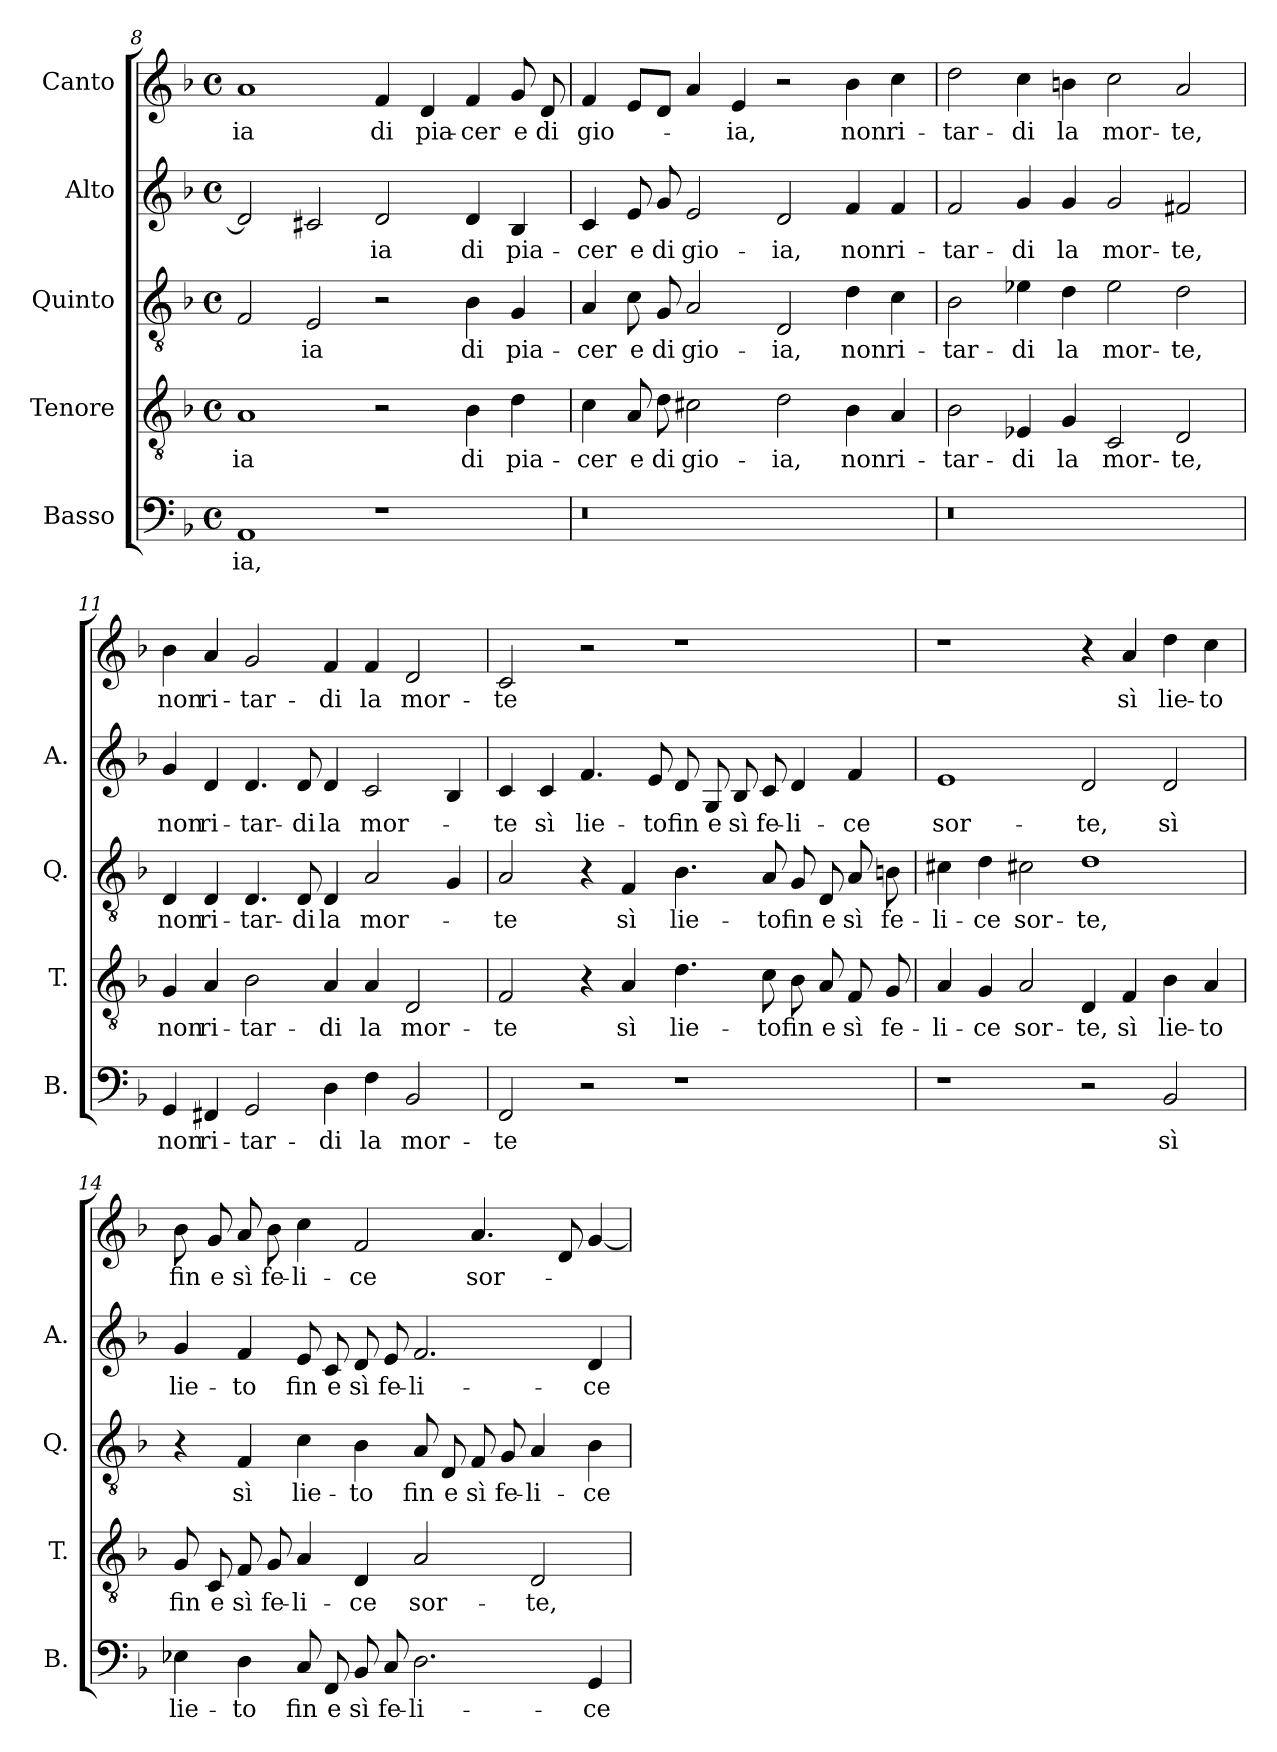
**kern	**text	**kern	**text	**kern	**text	**kern	**text	**kern	**text
*part5	*part5	*part4	*part4	*part3	*part3	*part2	*part2	*part1	*part1
*staff5	*staff5	*staff4	*staff4	*staff3	*staff3	*staff2	*staff2	*staff1	*staff1
*I"Basso	*	*I"Tenore	*	*I"Quinto	*	*I"Alto	*	*I"Canto	*
*I'B.	*	*I'T.	*	*I'Q.	*	*I'A.	*	*	*
*clefF4	*	*clefGv2	*	*clefGv2	*	*clefG2	*	*clefG2	*
*k[b-]	*	*k[b-]	*	*k[b-]	*	*k[b-]	*	*k[b-]	*
*F:	*	*F:	*	*F:	*	*F:	*	*F:	*
*M4/4	*	*M4/4	*	*M4/4	*	*M4/4	*	*M4/4	*
*met(c)	*	*met(c)	*	*met(c)	*	*met(c)	*	*met(c)	*
=8	=8	=8	=8	=8	=8	=8	=8	=8	=8
1AA/	-ia,	1A/	-ia	2F/	.	2d/]	.	1a/	-ia
.	.	.	.	2E/	-ia	2c#X/	.	.	.
1r	.	2r	.	2r	.	2d/	-ia	4f/	di
.	.	.	.	.	.	.	.	4d/	pia-
.	.	4B-\	di	4B-\	di	4d/	di	4f/	-cer
.	.	4d\	pia-	4G/	pia-	4B-/	pia-	8g/	e
.	.	.	.	.	.	.	.	8d/	di
=9	=9	=9	=9	=9	=9	=9	=9	=9	=9
!LO:N:vis=0	!	!	!	!	!	!	!	!	!
1r	.	4c\	-cer	4A/	-cer	4c/	-cer	4f/	gio-
.	.	8A/	e	8c\	e	8e/	e	8e/L	.
.	.	8d\	di	8G/	di	8g/	di	8d/J	.
.	.	2c#X\	gio-	2A/	gio-	2e/	gio-	4a/	.
.	.	.	.	.	.	.	.	4e/	-ia,
1ryy	.	2d\	-ia,	2D/	-ia,	2d/	-ia,	2r	.
.	.	4B-\	non	4d\	non	4f/	non	4b-\	non
.	.	4A/	ri-	4c\	ri-	4f/	ri-	4cc\	ri-
=10	=10	=10	=10	=10	=10	=10	=10	=10	=10
!LO:N:vis=0	!	!	!	!	!	!	!	!	!
1r	.	2B-\	-tar-	2B-\	-tar-	2f/	-tar-	2dd\	-tar-
.	.	4E-X/	-di	4e-X\	-di	4g/	-di	4cc\	-di
.	.	4G/	la	4d\	la	4g/	la	4bn\	la
1ryy	.	2C/	mor-	2e-\	mor-	2g/	mor-	2cc\	mor-
.	.	2D/	-te,	2d\	-te,	2f#X/	-te,	2a/	-te,
=11	=11	=11	=11	=11	=11	=11	=11	=11	=11
4GG/	non	4G/	non	4D/	non	4g/	non	4b-\	non
4FF#X/	ri-	4A/	ri-	4D/	ri-	4d/	ri-	4a/	ri-
2GG/	-tar-	2B-\	-tar-	4.D/	-tar-	4.d/	-tar-	2g/	-tar-
.	.	.	.	8D/	-di	8d/	-di	.	.
4D\	-di	4A/	-di	4D/	la	4d/	la	4f/	-di
4F\	la	4A/	la	2A/	mor-	2c/	mor-	4f/	la
2BB-/	mor-	2D/	mor-	.	.	.	.	2d/	mor-
.	.	.	.	4G/	.	4B-/	.	.	.
=12	=12	=12	=12	=12	=12	=12	=12	=12	=12
2FF/	-te	2F/	-te	2A/	-te	4c/	-te	2c/	-te
.	.	.	.	.	.	4c/	sì	.	.
2r	.	4r	.	4r	.	4.f/	lie-	2r	.
.	.	4A/	sì	4F/	sì	.	.	.	.
.	.	.	.	.	.	8e/	-to	.	.
1r	.	4.d\	lie-	4.B-\	lie-	8d/	fin	1r	.
.	.	.	.	.	.	8G/	e	.	.
.	.	.	.	.	.	8B-/	sì	.	.
.	.	8c\	-to	8A/	-to	8c/	fe-	.	.
.	.	8B-\	fin	8G/	fin	4d/	-li-	.	.
.	.	8A/	e	8D/	e	.	.	.	.
.	.	8F/	sì	8A/	sì	4f/	-ce	.	.
.	.	8G/	fe-	8Bn\	fe-	.	.	.	.
=13	=13	=13	=13	=13	=13	=13	=13	=13	=13
1r	.	4A/	-li-	4c#X\	-li-	1e/	sor-	1r	.
.	.	4G/	-ce	4d\	-ce	.	.	.	.
.	.	2A/	sor-	2c#X\	sor-	.	.	.	.
2r	.	4D/	-te,	1d\	-te,	2d/	-te,	4r	.
.	.	4F/	sì	.	.	.	.	4a/	sì
2BB-/	sì	4B-\	lie-	.	.	2d/	sì	4dd\	lie-
.	.	4A/	-to	.	.	.	.	4cc\	-to
=14	=14	=14	=14	=14	=14	=14	=14	=14	=14
4E-X\	lie-	8G/	fin	4r	.	4g/	lie-	8b-\	fin
.	.	8C/	e	.	.	.	.	8g/	e
4D\	-to	8F/	sì	4F/	sì	4f/	-to	8a/	sì
.	.	8G/	fe-	.	.	.	.	8b-\	fe-
8C/	fin	4A/	-li-	4c\	lie-	8e/	fin	4cc\	-li-
8FF/	e	.	.	.	.	8c/	e	.	.
8BB-/	sì	4D/	-ce	4B-\	-to	8d/	sì	2f/	-ce
8C/	fe-	.	.	.	.	8e/	fe-	.	.
2.D\	-li-	2A/	sor-	8A/	fin	2.f/	-li-	.	.
.	.	.	.	8D/	e	.	.	.	.
.	.	.	.	8F/	sì	.	.	4.a/	sor-
.	.	.	.	8G/	fe-	.	.	.	.
.	.	2D/	-te,	4A/	-li-	.	.	.	.
.	.	.	.	.	.	.	.	8d/	.
4GG/	-ce	.	.	4B-\	-ce	4d/	-ce	[4g/	.
=	=	=	=	=	=	=	=	=	=
*-	*-	*-	*-	*-	*-	*-	*-	*-	*-
